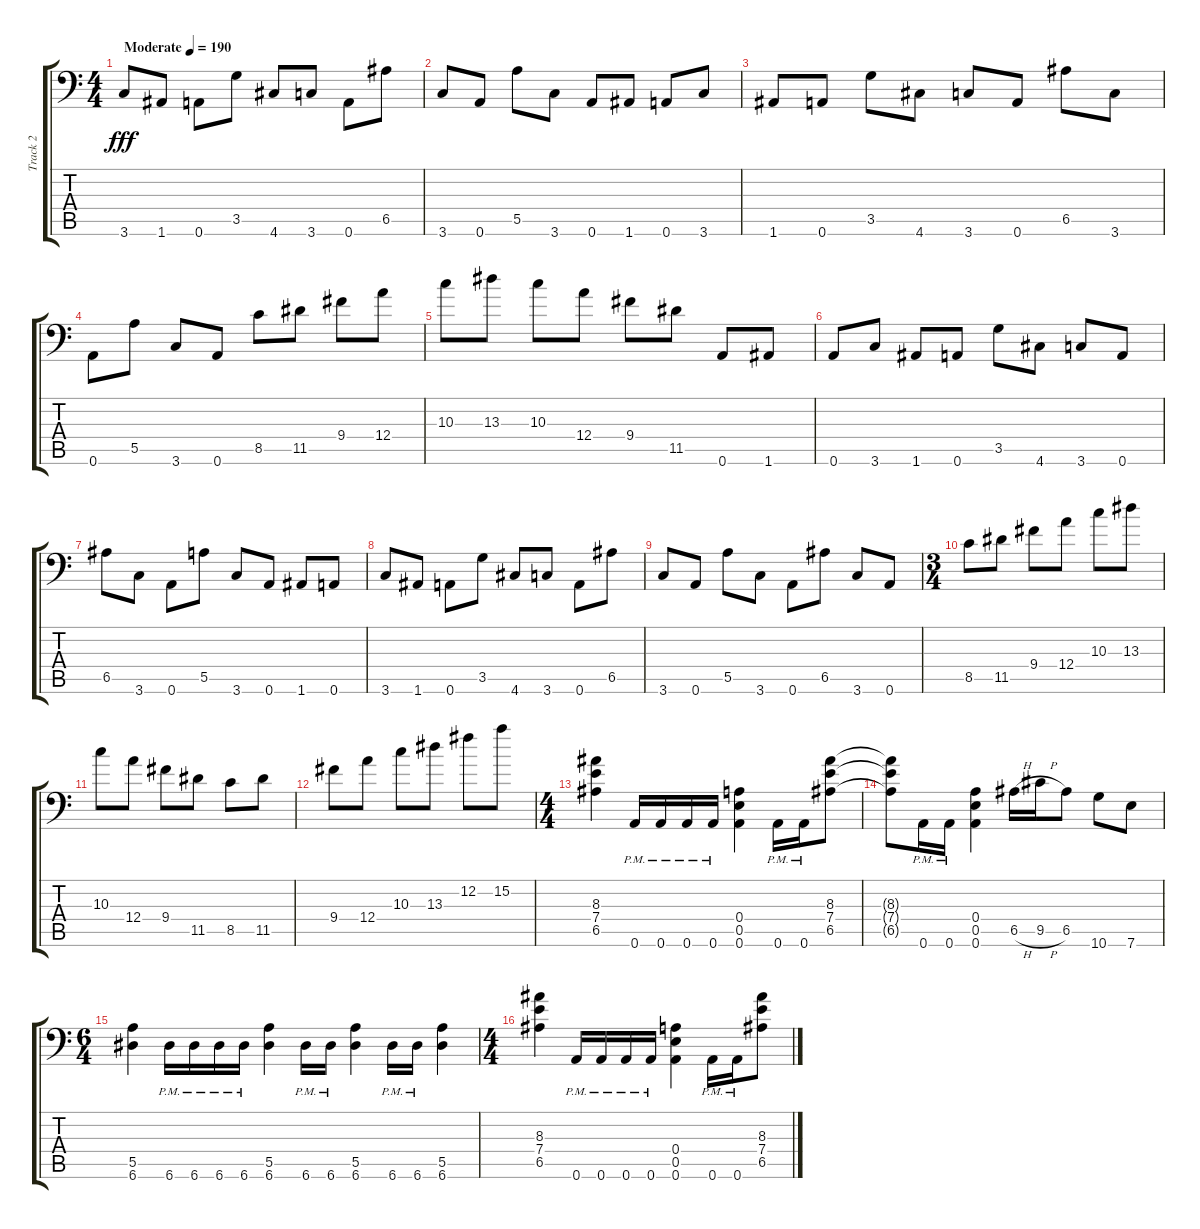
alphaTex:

\track ("Track 2" "Track 2") {instrument distortionguitar}
\staff {score tabs}
\tuning (B3 Gb3 D3 A2 E2 A1) {hide}
\ts (4 4)
\tempo (190 "Moderate")
\clef f4
\ks c
3.6.8{dy fff instrument distortionguitar} 1.6.8 0.6.8 3.5.8 4.6.8 3.6.8 0.6.8 6.5.8 |
3.6.8 0.6.8 5.5.8 3.6.8 0.6.8 1.6.8 0.6.8 3.6.8 |
1.6.8 0.6.8 3.5.8 4.6.8 3.6.8 0.6.8 6.5.8 3.6.8 |
0.6.8 5.5.8 3.6.8 0.6.8 8.5.8 11.5.8 9.4.8 12.4.8 |
10.3.8 13.3.8 10.3.8 12.4.8 9.4.8 11.5.8 0.6.8 1.6.8 |
0.6.8 3.6.8 1.6.8 0.6.8 3.5.8 4.6.8 3.6.8 0.6.8 |
6.5.8 3.6.8 0.6.8 5.5.8 3.6.8 0.6.8 1.6.8 0.6.8 |
3.6.8 1.6.8 0.6.8 3.5.8 4.6.8 3.6.8 0.6.8 6.5.8 |
3.6.8 0.6.8 5.5.8 3.6.8 0.6.8 6.5.8 3.6.8 0.6.8 |
\ts (3 4)
8.5.8 11.5.8 9.4.8 12.4.8 10.3.8 13.3.8 |
10.3.8 12.4.8 9.4.8 11.5.8 8.5.8 11.5.8 |
9.4.8 12.4.8 10.3.8 13.3.8 12.2.8 15.2.8 |
\ts (4 4)
(8.3 7.4 6.5).4 0.6{pm}.16 0.6{pm}.16 0.6{pm}.16 0.6{pm}.16 (0.4 0.5 0.6).4 0.6{pm}.16 0.6{pm}.16 (8.3 7.4 6.5).8 |
(8.3{t} 7.4{t} 6.5{t}).8 0.6{pm}.16 0.6{pm}.16 (0.4 0.5 0.6).4 6.5{h}.16 9.5{h}.16 6.5.8 10.6.8 7.6.8 |
\ts (6 4)
(5.5 6.6).4 6.6{pm}.16 6.6{pm}.16 6.6{pm}.16 6.6{pm}.16 (5.5 6.6).4 6.6{pm}.16 6.6{pm}.16 (5.5 6.6).4 6.6{pm}.16 6.6{pm}.16 (5.5 6.6).4 |
\ts (4 4)
(8.3 7.4 6.5).4 0.6{pm}.16 0.6{pm}.16 0.6{pm}.16 0.6{pm}.16 (0.4 0.5 0.6).4 0.6{pm}.16 0.6{pm}.16 (8.3 7.4 6.5).8
